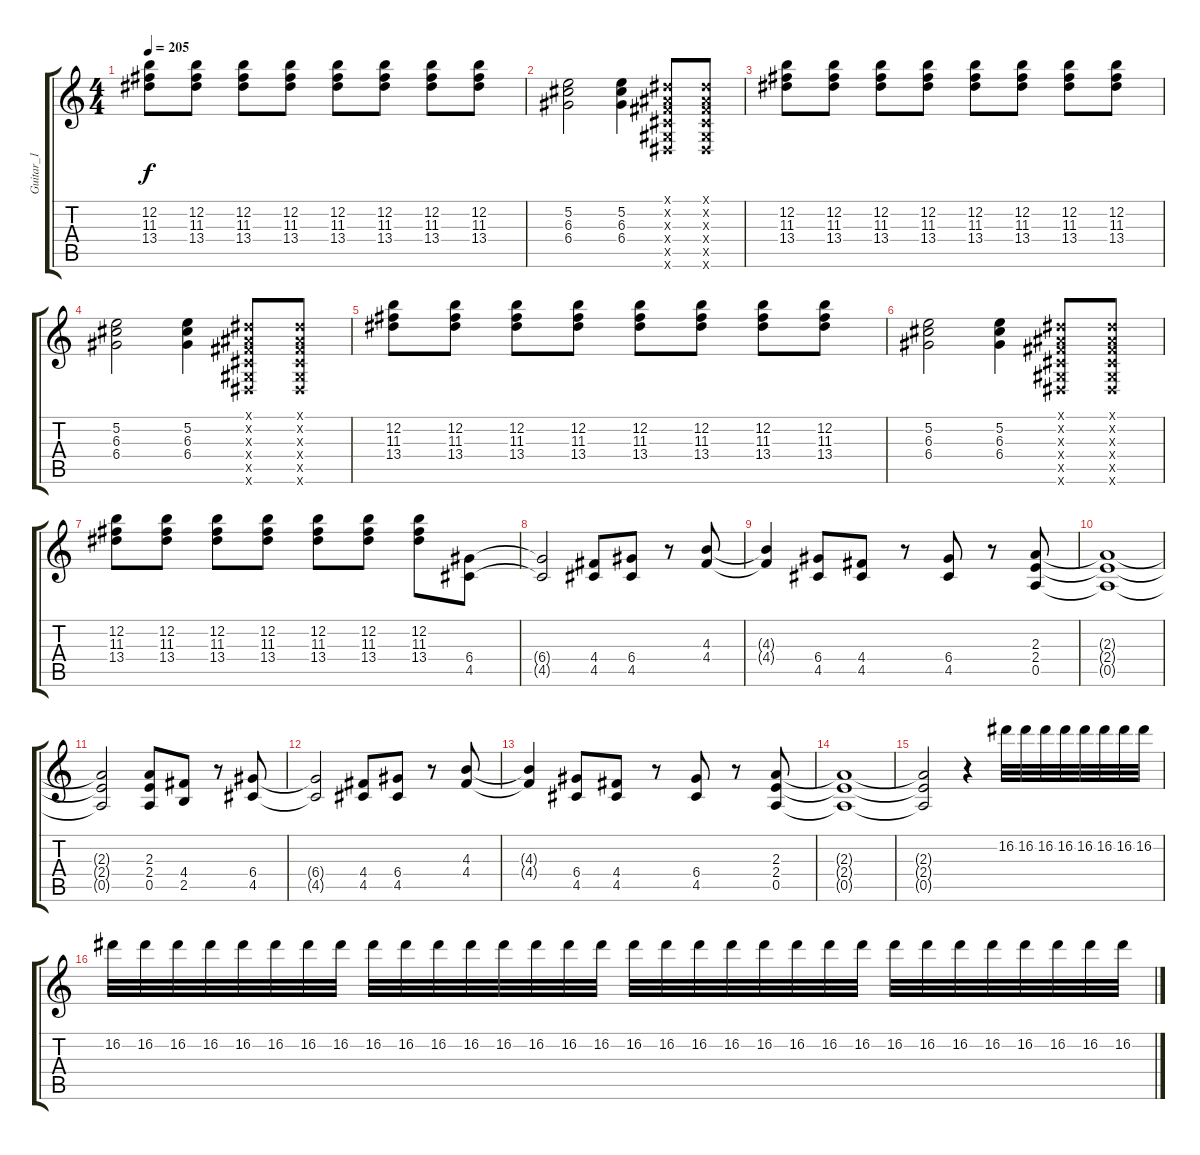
\track ("Guitar_1" "Guitar_1") {instrument distortionguitar}
\staff {score tabs}
\tuning (E4 B3 G3 D3 A2 E2) {hide}
\ts (4 4)
\tempo 205
\clef g2
\ks c
(12.2 11.3 13.4).8{dy f} (12.2 11.3 13.4).8 (12.2 11.3 13.4).8 (12.2 11.3 13.4).8 (12.2 11.3 13.4).8 (12.2 11.3 13.4).8 (12.2 11.3 13.4).8 (12.2 11.3 13.4).8 |
(5.2 6.3 6.4).2 (5.2 6.3 6.4).4 (-1.1{x} -1.2{x} -1.3{x} -1.4{x} -1.5{x} -1.6{x}).8 (-1.1{x} -1.2{x} -1.3{x} -1.4{x} -1.5{x} -1.6{x}).8 |
(12.2 11.3 13.4).8 (12.2 11.3 13.4).8 (12.2 11.3 13.4).8 (12.2 11.3 13.4).8 (12.2 11.3 13.4).8 (12.2 11.3 13.4).8 (12.2 11.3 13.4).8 (12.2 11.3 13.4).8 |
(5.2 6.3 6.4).2 (5.2 6.3 6.4).4 (-1.1{x} -1.2{x} -1.3{x} -1.4{x} -1.5{x} -1.6{x}).8 (-1.1{x} -1.2{x} -1.3{x} -1.4{x} -1.5{x} -1.6{x}).8 |
(12.2 11.3 13.4).8 (12.2 11.3 13.4).8 (12.2 11.3 13.4).8 (12.2 11.3 13.4).8 (12.2 11.3 13.4).8 (12.2 11.3 13.4).8 (12.2 11.3 13.4).8 (12.2 11.3 13.4).8 |
(5.2 6.3 6.4).2 (5.2 6.3 6.4).4 (-1.1{x} -1.2{x} -1.3{x} -1.4{x} -1.5{x} -1.6{x}).8 (-1.1{x} -1.2{x} -1.3{x} -1.4{x} -1.5{x} -1.6{x}).8 |
(12.2 11.3 13.4).8 (12.2 11.3 13.4).8 (12.2 11.3 13.4).8 (12.2 11.3 13.4).8 (12.2 11.3 13.4).8 (12.2 11.3 13.4).8 (12.2 11.3 13.4).8 (6.4 4.5).8 |
(6.4{t} 4.5{t}).2 (4.4 4.5).8 (6.4 4.5).8 r.8 (4.3 4.4).8 |
(4.3{t} 4.4{t}).4 (6.4 4.5).8 (4.4 4.5).8 r.8 (6.4 4.5).8 r.8 (2.3 2.4 0.5).8 |
(2.3{t} 2.4{t} 0.5{t}).1 |
(2.3{t} 2.4{t} 0.5{t}).2 (2.3 2.4 0.5).8 (4.4 2.5).8 r.8 (6.4 4.5).8 |
(6.4{t} 4.5{t}).2 (4.4 4.5).8 (6.4 4.5).8 r.8 (4.3 4.4).8 |
(4.3{t} 4.4{t}).4 (6.4 4.5).8 (4.4 4.5).8 r.8 (6.4 4.5).8 r.8 (2.3 2.4 0.5).8 |
(2.3{t} 2.4{t} 0.5{t}).1 |
(2.3{t} 2.4{t} 0.5{t}).2 r.4 16.2.32 16.2.32 16.2.32 16.2.32 16.2.32 16.2.32 16.2.32 16.2.32 |
16.2.32 16.2.32 16.2.32 16.2.32 16.2.32 16.2.32 16.2.32 16.2.32 16.2.32 16.2.32 16.2.32 16.2.32 16.2.32 16.2.32 16.2.32 16.2.32 16.2.32 16.2.32 16.2.32 16.2.32 16.2.32 16.2.32 16.2.32 16.2.32 16.2.32 16.2.32 16.2.32 16.2.32 16.2.32 16.2.32 16.2.32 16.2.32
